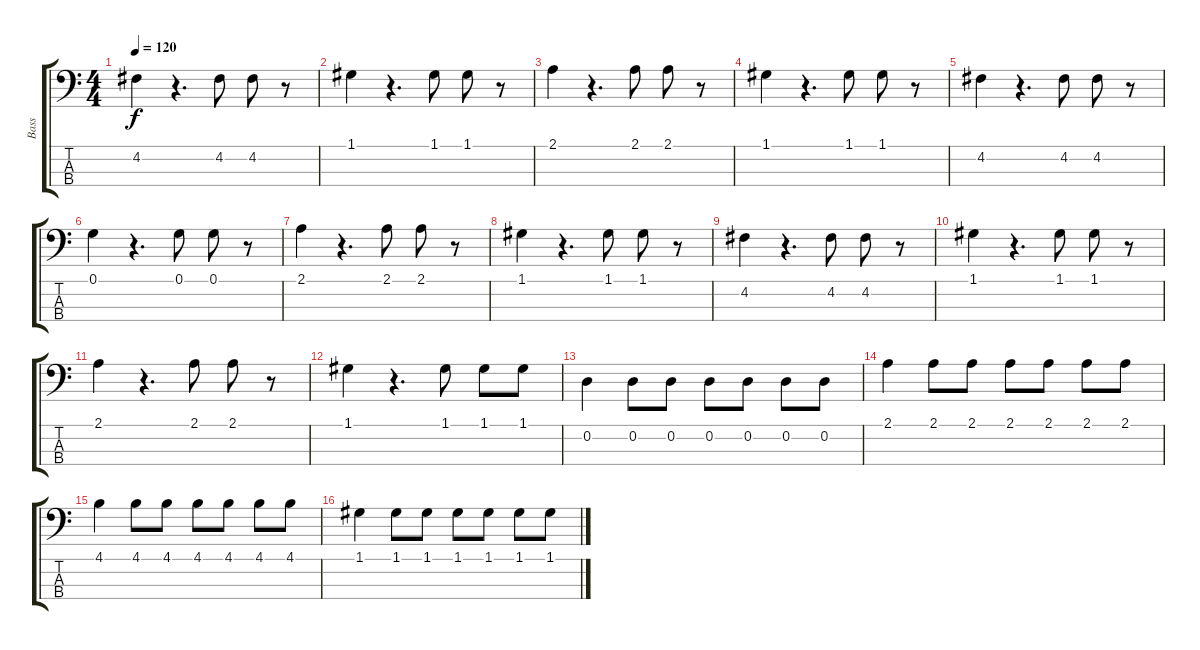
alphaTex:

\track ("Bass" "Bass") {instrument electricbassfinger}
\staff {score tabs}
\tuning (G2 D2 A1 E1) {hide}
\ts (4 4)
\tempo 120
\clef f4
\ks c
4.2.4{dy f} r.4{d} 4.2.8 4.2.8 r.8 |
1.1.4 r.4{d} 1.1.8 1.1.8 r.8 |
2.1.4 r.4{d} 2.1.8 2.1.8 r.8 |
1.1.4 r.4{d} 1.1.8 1.1.8 r.8 |
4.2.4 r.4{d} 4.2.8 4.2.8 r.8 |
0.1.4 r.4{d} 0.1.8 0.1.8 r.8 |
2.1.4 r.4{d} 2.1.8 2.1.8 r.8 |
1.1.4 r.4{d} 1.1.8 1.1.8 r.8 |
4.2.4 r.4{d} 4.2.8 4.2.8 r.8 |
1.1.4 r.4{d} 1.1.8 1.1.8 r.8 |
2.1.4 r.4{d} 2.1.8 2.1.8 r.8 |
1.1.4 r.4{d} 1.1.8 1.1.8 1.1.8 |
0.2.4 0.2.8 0.2.8 0.2.8 0.2.8 0.2.8 0.2.8 |
2.1.4 2.1.8 2.1.8 2.1.8 2.1.8 2.1.8 2.1.8 |
4.1.4 4.1.8 4.1.8 4.1.8 4.1.8 4.1.8 4.1.8 |
1.1.4 1.1.8 1.1.8 1.1.8 1.1.8 1.1.8 1.1.8
